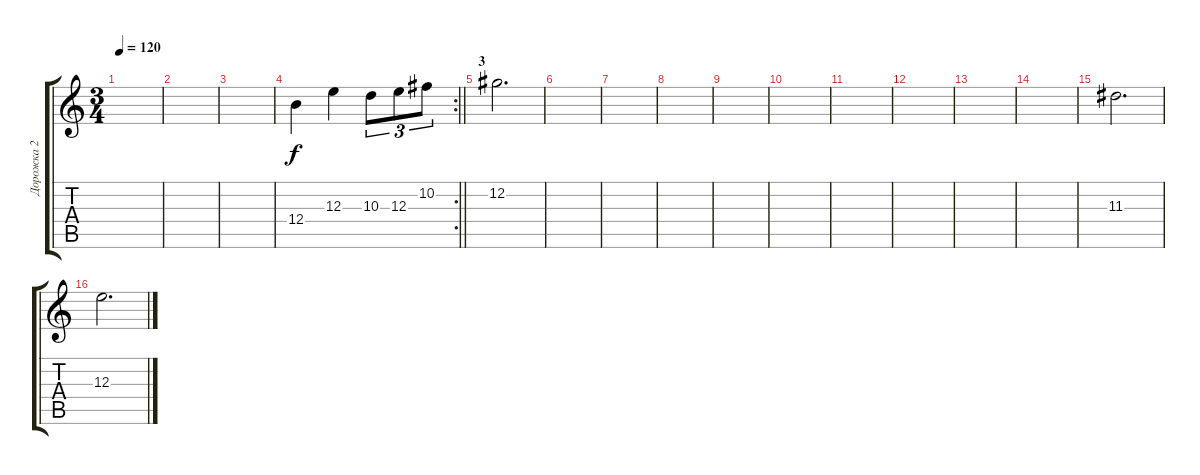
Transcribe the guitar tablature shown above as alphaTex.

\track ("Дорожка 2" "Дорожка 2") {instrument distortionguitar}
\staff {score tabs}
\tuning (Db4 Ab3 E3 B2 Gb2 B1) {hide}
\ts (3 4)
\tempo 120
\clef g2
\ks c
|
|
|
\rc 2
\barLineRight lightlight
12.4.4 12.3.4 10.3.8{tu (3 2)} 12.3.8{tu (3 2)} 10.2.8{tu (3 2)} |
\section ("" "3")
12.2.2{d} |
|
|
|
|
|
|
|
|
|
11.3.2{d} |
12.3.2{d}
